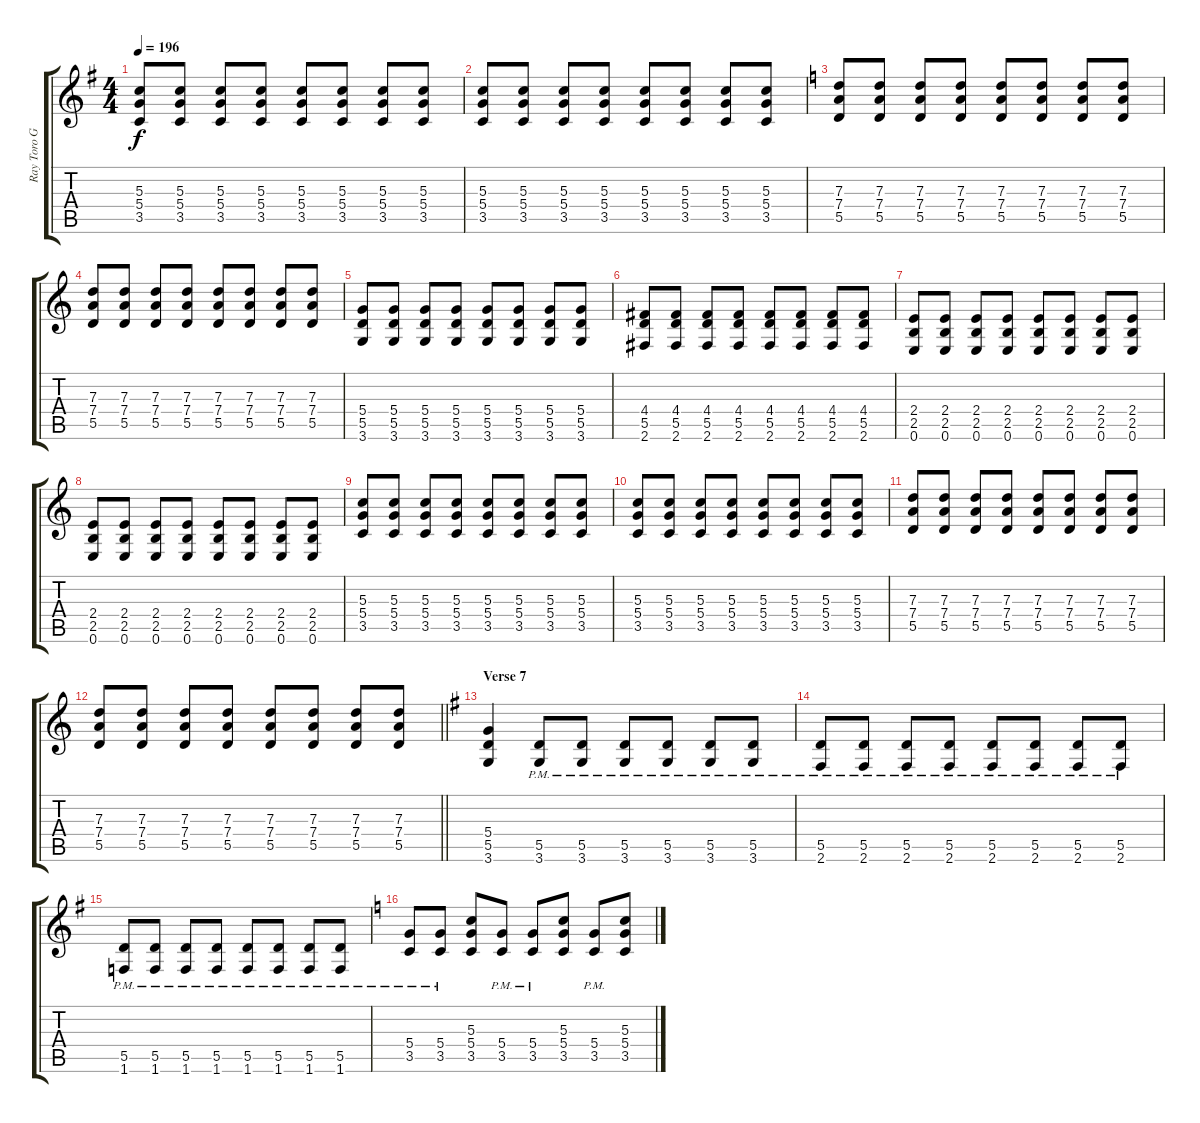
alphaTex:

\track ("Ray Toro GUitarra 1" "Ray Toro G") {instrument distortionguitar}
\staff {score tabs}
\tuning (E4 B3 G3 D3 A2 E2) {hide}
\ts (4 4)
\tempo 196
\clef g2
\ks eminor
(5.3 5.4 3.5).8{dy f} (5.3 5.4 3.5).8 (5.3 5.4 3.5).8 (5.3 5.4 3.5).8 (5.3 5.4 3.5).8 (5.3 5.4 3.5).8 (5.3 5.4 3.5).8 (5.3 5.4 3.5).8 |
(5.3 5.4 3.5).8 (5.3 5.4 3.5).8 (5.3 5.4 3.5).8 (5.3 5.4 3.5).8 (5.3 5.4 3.5).8 (5.3 5.4 3.5).8 (5.3 5.4 3.5).8 (5.3 5.4 3.5).8 |
\ks c
(7.3 7.4 5.5).8 (7.3 7.4 5.5).8 (7.3 7.4 5.5).8 (7.3 7.4 5.5).8 (7.3 7.4 5.5).8 (7.3 7.4 5.5).8 (7.3 7.4 5.5).8 (7.3 7.4 5.5).8 |
(7.3 7.4 5.5).8 (7.3 7.4 5.5).8 (7.3 7.4 5.5).8 (7.3 7.4 5.5).8 (7.3 7.4 5.5).8 (7.3 7.4 5.5).8 (7.3 7.4 5.5).8 (7.3 7.4 5.5).8 |
(5.4 5.5 3.6).8 (5.4 5.5 3.6).8 (5.4 5.5 3.6).8 (5.4 5.5 3.6).8 (5.4 5.5 3.6).8 (5.4 5.5 3.6).8 (5.4 5.5 3.6).8 (5.4 5.5 3.6).8 |
(4.4 5.5 2.6).8 (4.4 5.5 2.6).8 (4.4 5.5 2.6).8 (4.4 5.5 2.6).8 (4.4 5.5 2.6).8 (4.4 5.5 2.6).8 (4.4 5.5 2.6).8 (4.4 5.5 2.6).8 |
(2.4 2.5 0.6).8 (2.4 2.5 0.6).8 (2.4 2.5 0.6).8 (2.4 2.5 0.6).8 (2.4 2.5 0.6).8 (2.4 2.5 0.6).8 (2.4 2.5 0.6).8 (2.4 2.5 0.6).8 |
(2.4 2.5 0.6).8 (2.4 2.5 0.6).8 (2.4 2.5 0.6).8 (2.4 2.5 0.6).8 (2.4 2.5 0.6).8 (2.4 2.5 0.6).8 (2.4 2.5 0.6).8 (2.4 2.5 0.6).8 |
(5.3 5.4 3.5).8 (5.3 5.4 3.5).8 (5.3 5.4 3.5).8 (5.3 5.4 3.5).8 (5.3 5.4 3.5).8 (5.3 5.4 3.5).8 (5.3 5.4 3.5).8 (5.3 5.4 3.5).8 |
(5.3 5.4 3.5).8 (5.3 5.4 3.5).8 (5.3 5.4 3.5).8 (5.3 5.4 3.5).8 (5.3 5.4 3.5).8 (5.3 5.4 3.5).8 (5.3 5.4 3.5).8 (5.3 5.4 3.5).8 |
(7.3 7.4 5.5).8 (7.3 7.4 5.5).8 (7.3 7.4 5.5).8 (7.3 7.4 5.5).8 (7.3 7.4 5.5).8 (7.3 7.4 5.5).8 (7.3 7.4 5.5).8 (7.3 7.4 5.5).8 |
\barLineRight lightlight
(7.3 7.4 5.5).8 (7.3 7.4 5.5).8 (7.3 7.4 5.5).8 (7.3 7.4 5.5).8 (7.3 7.4 5.5).8 (7.3 7.4 5.5).8 (7.3 7.4 5.5).8 (7.3 7.4 5.5).8 |
\section ("" "Verse 7")
\ks eminor
(5.4 5.5 3.6).4 (5.5{pm} 3.6{pm}).8 (5.5{pm} 3.6{pm}).8 (5.5{pm} 3.6{pm}).8 (5.5{pm} 3.6{pm}).8 (5.5{pm} 3.6{pm}).8 (5.5{pm} 3.6{pm}).8 |
(5.5{pm} 2.6{pm}).8 (5.5{pm} 2.6{pm}).8 (5.5{pm} 2.6{pm}).8 (5.5{pm} 2.6{pm}).8 (5.5{pm} 2.6{pm}).8 (5.5{pm} 2.6{pm}).8 (5.5{pm} 2.6{pm}).8 (5.5{pm} 2.6{pm}).8 |
(5.5{pm} 1.6{pm}).8 (5.5{pm} 1.6{pm}).8 (5.5{pm} 1.6{pm}).8 (5.5{pm} 1.6{pm}).8 (5.5{pm} 1.6{pm}).8 (5.5{pm} 1.6{pm}).8 (5.5{pm} 1.6{pm}).8 (5.5{pm} 1.6{pm}).8 |
\ks c
(5.4{pm} 3.5{pm}).8 (5.4{pm} 3.5{pm}).8 (5.3 5.4 3.5).8 (5.4 3.5{pm}).8 (5.4 3.5{pm}).8 (5.3 5.4 3.5).8 (5.4 3.5{pm}).8 (5.3 5.4 3.5).8
